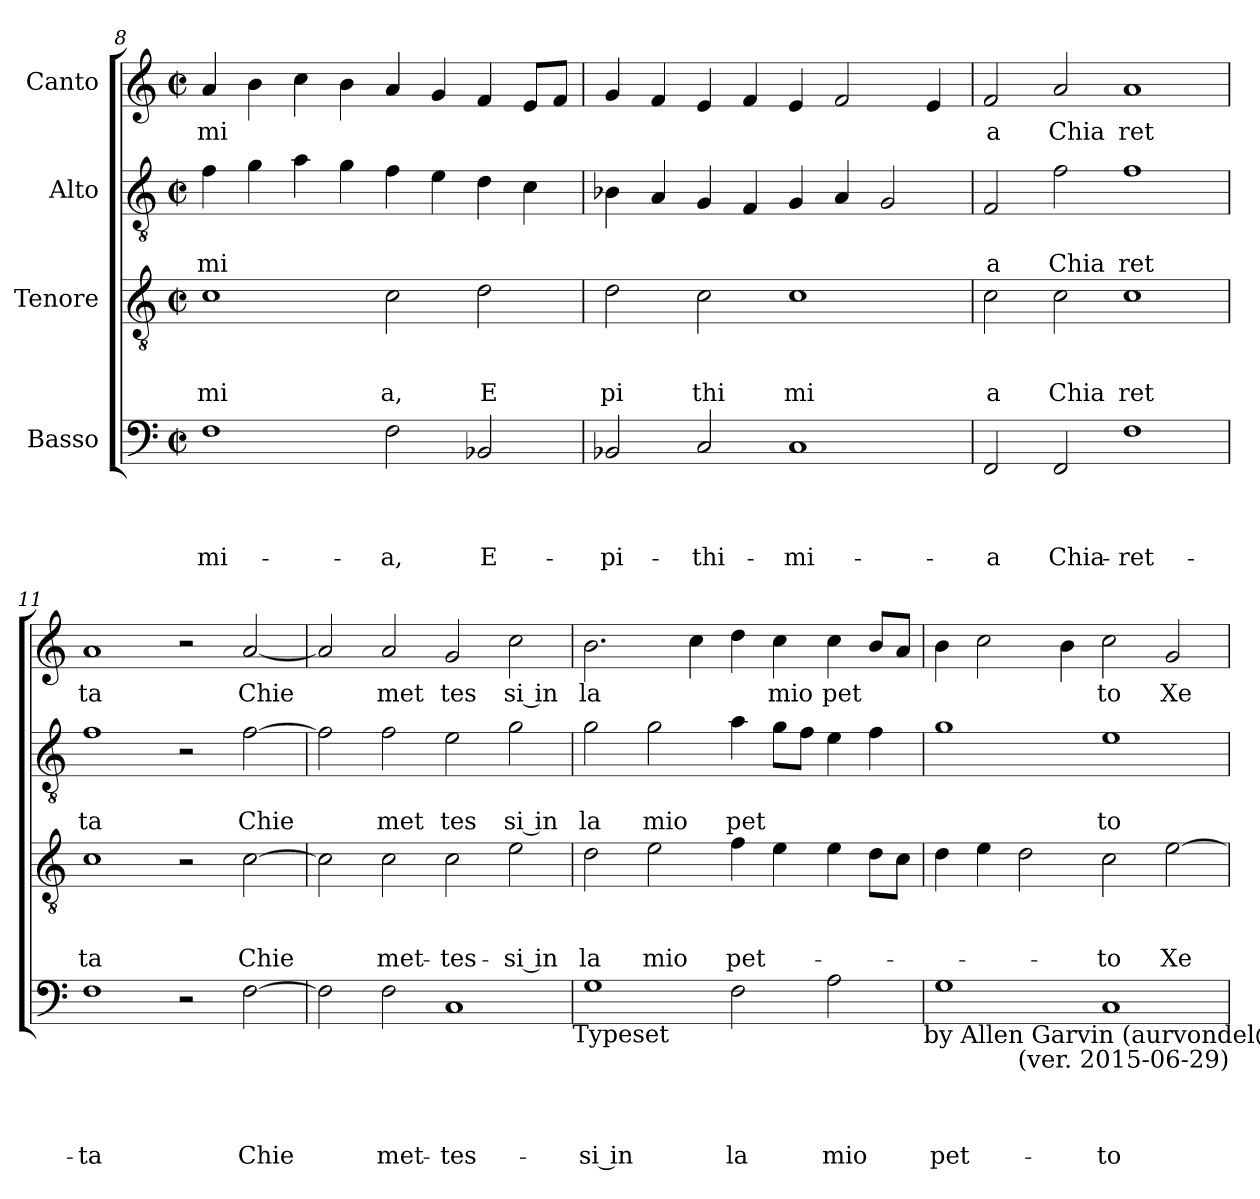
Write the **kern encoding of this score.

**kern	**text	**text	**text	**text	**kern	**text	**text	**text	**kern	**text	**text	**kern	**text
*part4	*part4	*part4	*part4	*part4	*part3	*part3	*part3	*part3	*part2	*part2	*part2	*part1	*part1
*staff4	*staff4	*staff4	*staff4	*staff4	*staff3	*staff3	*staff3	*staff3	*staff2	*staff2	*staff2	*staff1	*staff1
*I"Basso	*	*	*	*	*I"Tenore	*	*	*	*I"Alto	*	*	*I"Canto	*
*clefF4	*	*	*	*	*clefGv2	*	*	*	*clefGv2	*	*	*clefG2	*
*k[]	*	*	*	*	*k[]	*	*	*	*k[]	*	*	*k[]	*
*C:	*	*	*	*	*C:	*	*	*	*C:	*	*	*C:	*
*M2/2	*	*	*	*	*M2/2	*	*	*	*M2/2	*	*	*M2/2	*
*met(c|)	*	*	*	*	*met(c|)	*	*	*	*met(c|)	*	*	*met(c|)	*
=8	=8	=8	=8	=8	=8	=8	=8	=8	=8	=8	=8	=8	=8
!	!	!	!	!LO:LY:b	!	!	!	!LO:LY:b	!	!	!LO:LY:b	!	!LO:LY:b
1F	.	.	.	-mi-	1c	.	.	mi	4f\	.	mi	4a/	mi
.	.	.	.	.	.	.	.	.	4g\	.	.	4b\	.
.	.	.	.	.	.	.	.	.	4a\	.	.	4cc\	.
.	.	.	.	.	.	.	.	.	4g\	.	.	4b\	.
!	!	!	!	!LO:LY:b	!	!	!	!LO:LY:b	!	!	!	!	!
2F\	.	.	.	-a,	2c\	.	.	a,	4f\	.	.	4a/	.
.	.	.	.	.	.	.	.	.	4e\	.	.	4g/	.
!	!	!	!	!LO:LY:b	!	!	!	!LO:LY:b	!	!	!	!	!
2BB-X/	.	.	.	E-	2d\	.	.	E	4d\	.	.	4f/	.
.	.	.	.	.	.	.	.	.	4c\	.	.	8e/L	.
.	.	.	.	.	.	.	.	.	.	.	.	8f/J	.
=9	=9	=9	=9	=9	=9	=9	=9	=9	=9	=9	=9	=9	=9
!	!	!	!	!LO:LY:b	!	!	!	!LO:LY:b	!	!	!	!	!
2BB-X/	.	.	.	-pi-	2d\	.	.	pi	4B-X\	.	.	4g/	.
.	.	.	.	.	.	.	.	.	4A/	.	.	4f/	.
!	!	!	!	!LO:LY:b	!	!	!	!LO:LY:b	!	!	!	!	!
2C/	.	.	.	-thi-	2c\	.	.	thi	4G/	.	.	4e/	.
.	.	.	.	.	.	.	.	.	4F/	.	.	4f/	.
!	!	!	!	!LO:LY:b	!	!	!	!LO:LY:b	!	!	!	!	!
1C	.	.	.	-mi-	1c	.	.	mi	4G/	.	.	4e/	.
.	.	.	.	.	.	.	.	.	4A/	.	.	2f/	.
.	.	.	.	.	.	.	.	.	2G/	.	.	.	.
.	.	.	.	.	.	.	.	.	.	.	.	4e/	.
=10	=10	=10	=10	=10	=10	=10	=10	=10	=10	=10	=10	=10	=10
!	!	!	!	!LO:LY:b	!	!	!	!LO:LY:b	!	!	!LO:LY:b	!	!LO:LY:b
2FF/	.	.	.	-a	2c\	.	.	a	2F/	.	a	2f/	a
!	!	!	!	!LO:LY:b	!	!	!	!LO:LY:b	!	!	!LO:LY:b	!	!LO:LY:b
2FF/	.	.	.	Chia-	2c\	.	.	Chia	2f\	.	Chia	2a/	Chia
!	!	!	!	!LO:LY:b	!	!	!	!LO:LY:b	!	!	!LO:LY:b	!	!LO:LY:b
1F	.	.	.	-ret-	1c	.	.	ret	1f	.	ret	1a	ret
!!LO:LB:g=z
=11	=11	=11	=11	=11	=11	=11	=11	=11	=11	=11	=11	=11	=11
!	!	!	!	!LO:LY:b	!	!	!	!LO:LY:b	!	!	!LO:LY:b	!	!LO:LY:b
1F	.	.	.	-ta	1c	.	.	ta	1f	.	ta	1a	ta
2r	.	.	.	.	2r	.	.	.	2r	.	.	2r	.
!	!	!	!	!LO:LY:b	!	!	!	!LO:LY:b	!	!	!LO:LY:b	!	!LO:LY:b
[>2F\	.	.	.	Chie	[>2c\	.	.	Chie	[>2f\	.	Chie	[<2a/	Chie
=12	=12	=12	=12	=12	=12	=12	=12	=12	=12	=12	=12	=12	=12
2F\]	.	.	.	.	2c\]	.	.	.	2f\]	.	.	2a/]	.
!	!	!	!	!LO:LY:b	!	!	!	!LO:LY:b	!	!	!LO:LY:b	!	!LO:LY:b
2F\	.	.	.	met-	2c\	.	.	met-	2f\	.	met	2a/	met
!	!	!	!	!LO:LY:b	!	!	!	!LO:LY:b	!	!	!LO:LY:b	!	!LO:LY:b
1C	.	.	.	-tes-	2c\	.	.	-tes-	2e\	.	tes	2g/	tes
!	!	!	!	!	!	!	!	!LO:LY:b:rj	!	!	!LO:LY:b:rj	!	!LO:LY:b:rj
.	.	.	.	.	(2e\	.	.	-si in	(2g\	.	si in	2cc\	si in
!LO:TX:b:t=Typeset	!	!	!	!	!	!	!	!	!	!	!	!	!
=13	=13	=13	=13	=13	=13	=13	=13	=13	=13	=13	=13	=13	=13
!	!	!	!	!LO:LY:b:rj	!	!	!	!LO:LY:b	!	!	!LO:LY:b	!	!LO:LY:b
1G	.	.	.	-si in	2d\	.	.	la	2g\	.	la	2.b\	la
!	!	!	!	!	!	!	!	!LO:LY:b	!	!	!LO:LY:b	!	!
.	.	.	.	.	2e\	.	.	mio	2g\	.	mio	.	.
.	.	.	.	.	.	.	.	.	.	.	.	4cc\	.
!	!	!	!	!LO:LY:b	!	!	!	!LO:LY:b	!	!	!LO:LY:b	!	!
2F\	.	.	.	la	4f\	.	.	pet-	4a\	.	pet	4dd\	.
!	!	!	!	!	!	!	!	!	!	!	!	!	!LO:LY:b
.	.	.	.	.	4e\	.	.	.	8g\L	.	.	4cc\	mio
.	.	.	.	.	.	.	.	.	8f\J	.	.	.	.
!	!	!	!	!LO:LY:b	!	!	!	!	!	!	!	!	!LO:LY:b
2A\	.	.	.	mio	4e\	.	.	.	4e\	.	.	4cc\	pet
.	.	.	.	.	8d\L	.	.	.	4f\	.	.	8b/L	.
.	.	.	.	.	8c\J	.	.	.	.	.	.	8a/J	.
!LO:TX:b:t=by Allen Garvin (aurvondel@gmail.com)	!	!	!	!	!	!	!	!	!	!	!	!	!
=14	=14	=14	=14	=14	=14	=14	=14	=14	=14	=14	=14	=14	=14
!	!	!	!	!LO:LY:b	!	!	!	!	!	!	!	!	!
1G	.	.	.	pet-	4d\	.	.	.	1g	.	.	4b\	.
.	.	.	.	.	4e\	.	.	.	.	.	.	2cc\	.
.	.	.	.	.	2d\	.	.	.	.	.	.	.	.
.	.	.	.	.	.	.	.	.	.	.	.	4b\	.
!	!	!	!	!LO:LY:b	!	!	!	!LO:LY:b	!	!	!LO:LY:b	!	!LO:LY:b
1C	.	.	.	-to	2c\	.	.	-to	1e	.	to	2cc\	to
!	!	!	!	!	!	!	!	!LO:LY:b	!	!	!	!	!LO:LY:b
.	.	.	.	.	[>2e\	.	.	Xe	.	.	.	2g/	Xe
!LO:TX:b:t=(ver. 2015-06-29)	!	!	!	!	!	!	!	!	!	!	!	!	!
=	=	=	=	=	=	=	=	=	=	=	=	=	=
*-	*-	*-	*-	*-	*-	*-	*-	*-	*-	*-	*-	*-	*-
